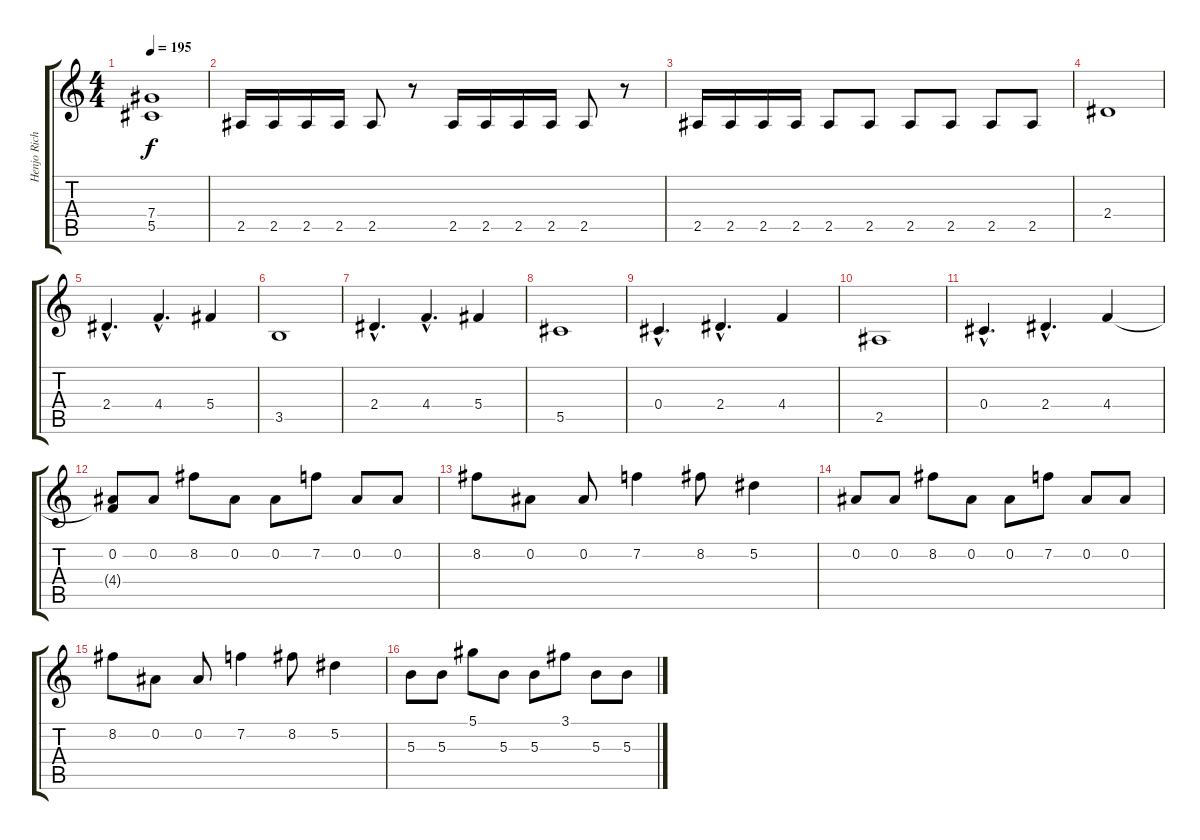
\track ("Henjo Richter" "Henjo Rich") {instrument distortionguitar}
\staff {score tabs}
\tuning (Eb4 Bb3 Gb3 Db3 Ab2 Eb2) {hide}
\ts (4 4)
\tempo 195
\clef g2
\ks c
(7.4{t} 5.5{t}).1{dy f} |
2.5.16 2.5.16 2.5.16 2.5.16 2.5.8 r.8 2.5.16 2.5.16 2.5.16 2.5.16 2.5.8 r.8 |
2.5.16 2.5.16 2.5.16 2.5.16 2.5.8 2.5.8 2.5.8 2.5.8 2.5.8 2.5.8 |
2.4.1 |
2.4{hac}.4{d} 4.4{hac}.4{d} 5.4.4 |
3.5.1 |
2.4{hac}.4{d} 4.4{hac}.4{d} 5.4.4 |
5.5.1 |
0.4{hac}.4{d} 2.4{hac}.4{d} 4.4.4 |
2.5.1 |
0.4{hac}.4{d} 2.4{hac}.4{d} 4.4.4 |
(0.2 4.4{t}).8 0.2.8 8.2.8 0.2.8 0.2.8 7.2.8 0.2.8 0.2.8 |
8.2.8 0.2.8 0.2.8 7.2.4 8.2.8 5.2.4 |
0.2.8 0.2.8 8.2.8 0.2.8 0.2.8 7.2.8 0.2.8 0.2.8 |
8.2.8 0.2.8 0.2.8 7.2.4 8.2.8 5.2.4 |
5.3.8 5.3.8 5.1.8 5.3.8 5.3.8 3.1.8 5.3.8 5.3.8
